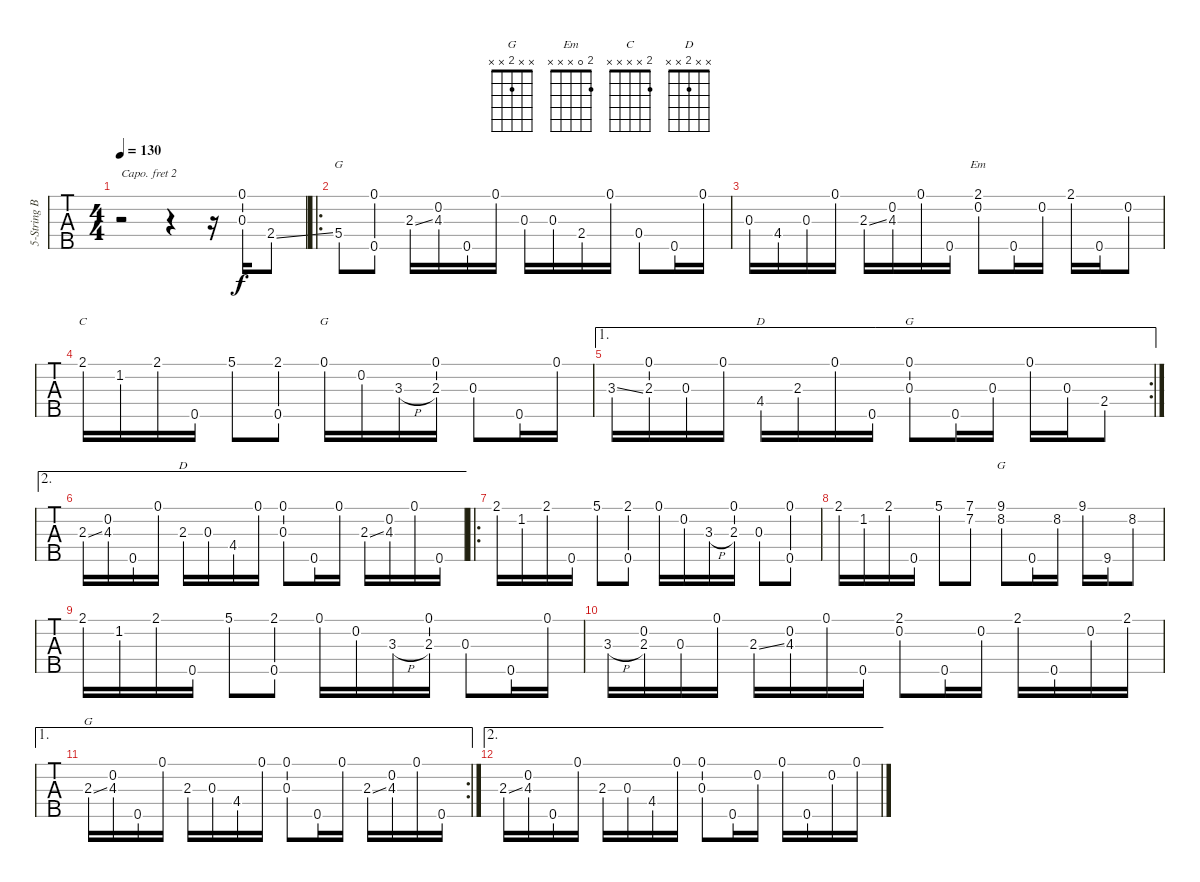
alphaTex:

\track ("5-String Banjo" "5-String B") {instrument banjo}
\staff {tabs}
\capo 2
\tuning (D4 B3 G3 D3 G4) {hide}
\displaytranspose 12
\chord ("G" x x x 5 x)
\chord ("Em" 2 0 x x x)
\chord ("C" 2 x x x x)
\chord ("G" 0 x x x x)
\chord ("D" x x x 4 x)
\chord ("G" 0 x 0 x x)
\chord ("D" x x 2 x x)
\chord ("G" 9 8 x x x) {firstfret 8}
\chord ("G" x x 2 x x)
\ts (4 4)
\tempo 130
\clef g2
\ks c
r.2{dy f instrument banjo} r.4 r.16 (0.1 0.3).16 2.4{ss}.8 |
\ro
5.4.8{ch "G"} (0.1 0.5).8 2.3{ss}.16 (0.2 4.3).16 0.5.16 0.1.16 0.3.16 0.3.16 2.4.16 0.1.16 0.4.8 0.5.16 0.1.16 |
0.3.16 4.4.16 0.3.16 0.1.16 2.3{ss}.16 (0.2 4.3).16 0.1.16 0.5.16 (2.1 0.2).8{ch "Em"} 0.5.16 0.2.16 2.1.16 0.5.16 0.2.8 |
2.1.16{ch "C"} 1.2.16 2.1.16 0.5.16 5.1.8 (2.1 0.5).8 0.1.16{ch "G"} 0.2.16 3.3{h}.16 (0.1 2.3).16 0.3.8 0.5.16 0.1.16 |
\ae 1
\rc 2
3.3{ss}.16 (0.1 2.3).16 0.3.16 0.1.16 4.4.16{ch "D"} 2.3.16 0.1.16 0.5.16 (0.1 0.3).8{ch "G"} 0.5.16 0.3.16 0.1.16 0.3.16 2.4.8 |
\ae 2
2.3{ss}.16 (0.2 4.3).16 0.5.16 0.1.16 2.3.16{ch "D"} 0.3.16 4.4.16 0.1.16 (0.1 0.3).8 0.5.16 0.1.16 2.3{ss}.16 (0.2 4.3).16 0.1.16 0.5.16 |
\ro
2.1.16 1.2.16 2.1.16 0.5.16 5.1.8 (2.1 0.5).8 0.1.16 0.2.16 3.3{h}.16 (0.1 2.3).16 0.3.8 (0.1 0.5).8 |
2.1.16 1.2.16 2.1.16 0.5.16 5.1.8 (7.1 7.2).8 (9.1 8.2).8{ch "G"} 0.5.16 8.2.16 9.1.16 9.5.16 8.2.8 |
2.1.16 1.2.16 2.1.16 0.5.16 5.1.8 (2.1 0.5).8 0.1.16 0.2.16 3.3{h}.16 (0.1 2.3).16 0.3.8 0.5.16 0.1.16 |
3.3{h}.16 (0.2 2.3).16 0.3.16 0.1.16 2.3{ss}.16 (0.2 4.3).16 0.1.16 0.5.16 (2.1 0.2).8 0.5.16 0.2.16 2.1.16 0.5.16 0.2.16 2.1.16 |
\ae 1
\rc 2
2.3{ss}.16{ch "G"} (0.2 4.3).16 0.5.16 0.1.16 2.3{rf 2}.16 0.3.16 4.4.16 0.1.16 (0.1 0.3).8 0.5.16 0.1.16 2.3{ss}.16 (0.2 4.3).16 0.1.16 0.5.16 |
\ae 2
2.3{ss}.16 (0.2 4.3).16 0.5.16 0.1.16 2.3{rf 2}.16 0.3.16 4.4.16 0.1.16 (0.1 0.3).8 0.5.16 0.2.16 0.1.16 0.5.16 0.2.16 0.1.16
